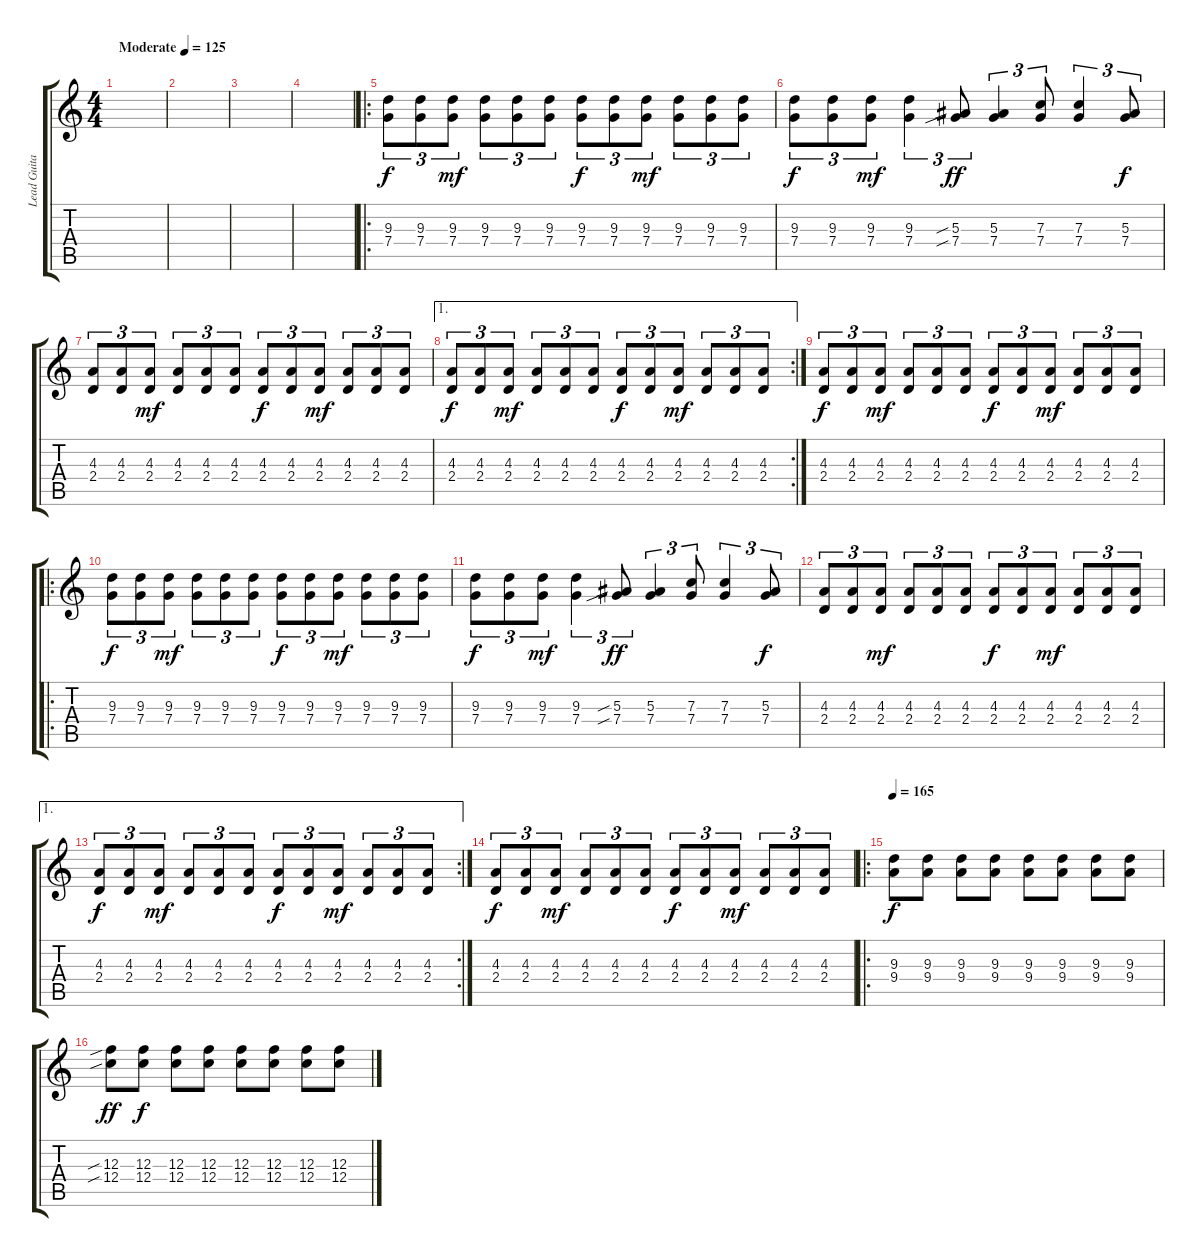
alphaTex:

\track ("Lead Guitar (studio) 2" "Lead Guita") {instrument distortionguitar}
\staff {score tabs}
\tuning (D4 A3 F3 C3 G2 D2) {hide}
\ts (4 4)
\tempo (125 "Moderate")
\clef g2
\ks c
|
|
|
|
\ro
(9.3 7.4).8{tu (3 2)} (9.3 7.4).8{tu (3 2)} (9.3 7.4).8{tu (3 2) dy mf} (9.3 7.4).8{tu (3 2)} (9.3 7.4).8{tu (3 2)} (9.3 7.4).8{tu (3 2)} (9.3 7.4).8{tu (3 2) dy f} (9.3 7.4).8{tu (3 2)} (9.3 7.4).8{tu (3 2) dy mf} (9.3 7.4).8{tu (3 2)} (9.3 7.4).8{tu (3 2)} (9.3 7.4).8{tu (3 2)} |
(9.3 7.4).8{tu (3 2) dy f} (9.3 7.4).8{tu (3 2)} (9.3 7.4).8{tu (3 2) dy mf} (9.3 7.4).4{tu (3 2)} (5.3{sib} 7.4{sib}).8{tu (3 2) dy ff} (5.3 7.4).4{tu (3 2)} (7.3 7.4).8{tu (3 2)} (7.3 7.4).4{tu (3 2)} (5.3 7.4).8{tu (3 2) dy f} |
(4.3 2.4).8{tu (3 2)} (4.3 2.4).8{tu (3 2)} (4.3 2.4).8{tu (3 2) dy mf} (4.3 2.4).8{tu (3 2)} (4.3 2.4).8{tu (3 2)} (4.3 2.4).8{tu (3 2)} (4.3 2.4).8{tu (3 2) dy f} (4.3 2.4).8{tu (3 2)} (4.3 2.4).8{tu (3 2) dy mf} (4.3 2.4).8{tu (3 2)} (4.3 2.4).8{tu (3 2)} (4.3 2.4).8{tu (3 2)} |
\ae 1
\rc 2
(4.3 2.4).8{tu (3 2) dy f} (4.3 2.4).8{tu (3 2)} (4.3 2.4).8{tu (3 2) dy mf} (4.3 2.4).8{tu (3 2)} (4.3 2.4).8{tu (3 2)} (4.3 2.4).8{tu (3 2)} (4.3 2.4).8{tu (3 2) dy f} (4.3 2.4).8{tu (3 2)} (4.3 2.4).8{tu (3 2) dy mf} (4.3 2.4).8{tu (3 2)} (4.3 2.4).8{tu (3 2)} (4.3 2.4).8{tu (3 2)} |
(4.3 2.4).8{tu (3 2) dy f} (4.3 2.4).8{tu (3 2)} (4.3 2.4).8{tu (3 2) dy mf} (4.3 2.4).8{tu (3 2)} (4.3 2.4).8{tu (3 2)} (4.3 2.4).8{tu (3 2)} (4.3 2.4).8{tu (3 2) dy f} (4.3 2.4).8{tu (3 2)} (4.3 2.4).8{tu (3 2) dy mf} (4.3 2.4).8{tu (3 2)} (4.3 2.4).8{tu (3 2)} (4.3 2.4).8{tu (3 2)} |
\ro
(9.3 7.4).8{tu (3 2) dy f} (9.3 7.4).8{tu (3 2)} (9.3 7.4).8{tu (3 2) dy mf} (9.3 7.4).8{tu (3 2)} (9.3 7.4).8{tu (3 2)} (9.3 7.4).8{tu (3 2)} (9.3 7.4).8{tu (3 2) dy f} (9.3 7.4).8{tu (3 2)} (9.3 7.4).8{tu (3 2) dy mf} (9.3 7.4).8{tu (3 2)} (9.3 7.4).8{tu (3 2)} (9.3 7.4).8{tu (3 2)} |
(9.3 7.4).8{tu (3 2) dy f} (9.3 7.4).8{tu (3 2)} (9.3 7.4).8{tu (3 2) dy mf} (9.3 7.4).4{tu (3 2)} (5.3{sib} 7.4{sib}).8{tu (3 2) dy ff} (5.3 7.4).4{tu (3 2)} (7.3 7.4).8{tu (3 2)} (7.3 7.4).4{tu (3 2)} (5.3 7.4).8{tu (3 2) dy f} |
(4.3 2.4).8{tu (3 2)} (4.3 2.4).8{tu (3 2)} (4.3 2.4).8{tu (3 2) dy mf} (4.3 2.4).8{tu (3 2)} (4.3 2.4).8{tu (3 2)} (4.3 2.4).8{tu (3 2)} (4.3 2.4).8{tu (3 2) dy f} (4.3 2.4).8{tu (3 2)} (4.3 2.4).8{tu (3 2) dy mf} (4.3 2.4).8{tu (3 2)} (4.3 2.4).8{tu (3 2)} (4.3 2.4).8{tu (3 2)} |
\ae 1
\rc 2
(4.3 2.4).8{tu (3 2) dy f} (4.3 2.4).8{tu (3 2)} (4.3 2.4).8{tu (3 2) dy mf} (4.3 2.4).8{tu (3 2)} (4.3 2.4).8{tu (3 2)} (4.3 2.4).8{tu (3 2)} (4.3 2.4).8{tu (3 2) dy f} (4.3 2.4).8{tu (3 2)} (4.3 2.4).8{tu (3 2) dy mf} (4.3 2.4).8{tu (3 2)} (4.3 2.4).8{tu (3 2)} (4.3 2.4).8{tu (3 2)} |
(4.3 2.4).8{tu (3 2) dy f} (4.3 2.4).8{tu (3 2)} (4.3 2.4).8{tu (3 2) dy mf} (4.3 2.4).8{tu (3 2)} (4.3 2.4).8{tu (3 2)} (4.3 2.4).8{tu (3 2)} (4.3 2.4).8{tu (3 2) dy f} (4.3 2.4).8{tu (3 2)} (4.3 2.4).8{tu (3 2) dy mf} (4.3 2.4).8{tu (3 2)} (4.3 2.4).8{tu (3 2)} (4.3 2.4).8{tu (3 2)} |
\ro
\tempo 165
(9.3 9.4).8{dy f} (9.3 9.4).8 (9.3 9.4).8 (9.3 9.4).8 (9.3 9.4).8 (9.3 9.4).8 (9.3 9.4).8 (9.3 9.4).8 |
(12.3{sib} 12.4{sib}).8{dy ff} (12.3 12.4).8{dy f} (12.3 12.4).8 (12.3 12.4).8 (12.3 12.4).8 (12.3 12.4).8 (12.3 12.4).8 (12.3 12.4).8
